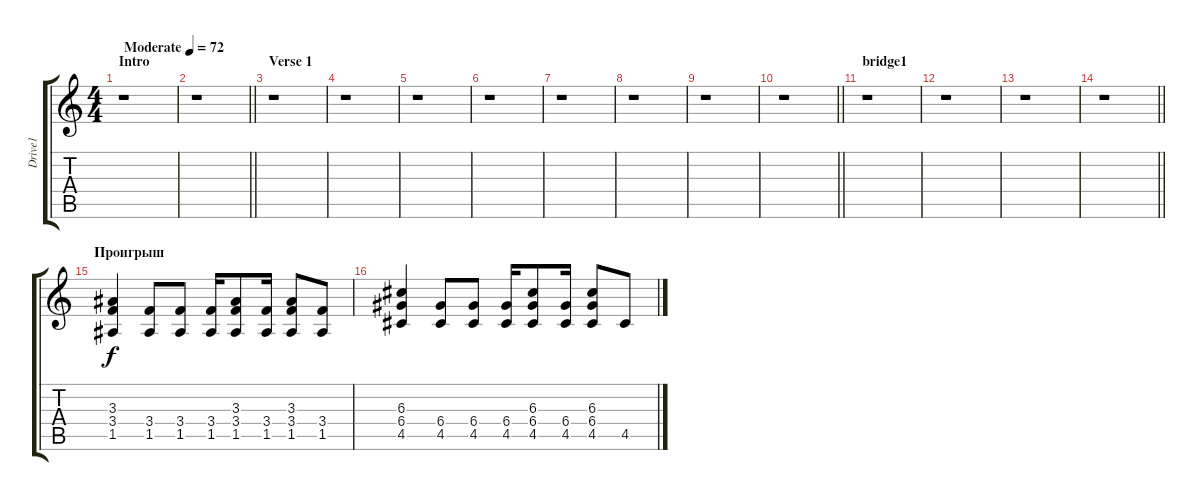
\track ("Drive1" "Drive1") {instrument distortionguitar}
\staff {score tabs}
\tuning (E4 B3 G3 D3 A2 E2) {hide}
\ts (4 4)
\section ("" "Intro")
\tempo (72 "Moderate")
\clef g2
\ks c
r.1{dy f instrument distortionguitar} |
\barLineRight lightlight
r.1 |
\section ("" "Verse 1")
r.1 |
r.1 |
r.1 |
r.1 |
r.1 |
r.1 |
r.1 |
\barLineRight lightlight
r.1 |
\section ("" "bridge1")
r.1 |
r.1 |
r.1 |
\barLineRight lightlight
r.1 |
\section ("" "Проигрыш")
(3.3 3.4 1.5).4 (3.4 1.5).8 (3.4 1.5).8 (3.4 1.5).16 (3.3 3.4 1.5).8 (3.4 1.5).16 (3.3 3.4 1.5).8 (3.4 1.5).8 |
(6.3 6.4 4.5).4 (6.4 4.5).8 (6.4 4.5).8 (6.4 4.5).16 (6.3 6.4 4.5).8 (6.4 4.5).16 (6.3 6.4 4.5).8 4.5.8
